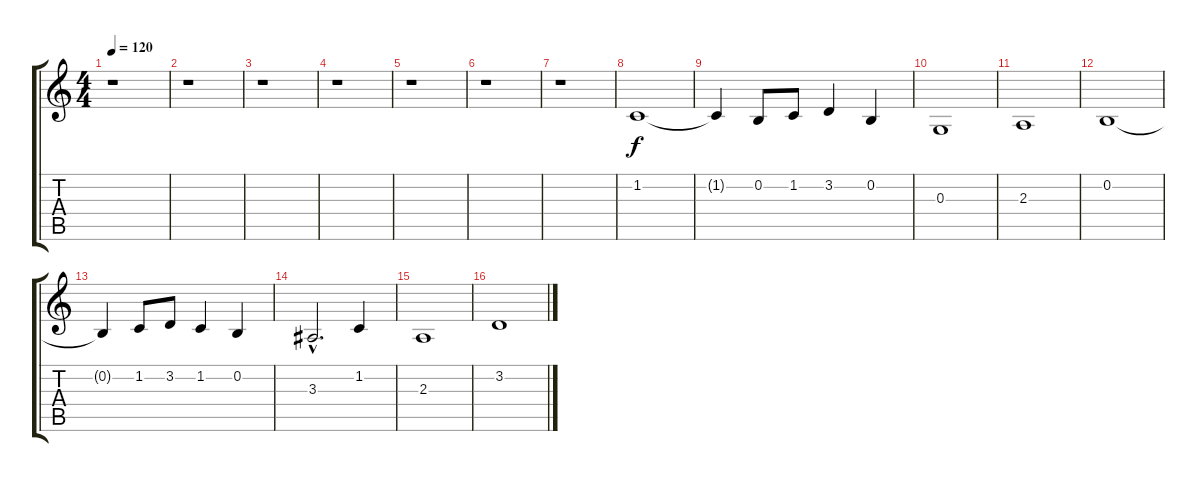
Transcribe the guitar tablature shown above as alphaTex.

\track "" {instrument choiraahs}
\staff {score tabs}
\tuning (E4 B3 G3 D3 A2 E2) {hide}
\ts (4 4)
\tempo 120
\clef g2
\ks c
r.1{dy f} |
r.1 |
r.1 |
r.1 |
r.1 |
r.1 |
r.1 |
1.2.1{balance 0} |
1.2{t}.4 0.2.8 1.2.8 3.2.4 0.2.4 |
0.3.1 |
2.3.1 |
0.2.1 |
0.2{t}.4 1.2.8{balance 0} 3.2.8 1.2.4 0.2.4 |
3.3{hac}.2{d} 1.2.4 |
2.3.1 |
3.2.1
